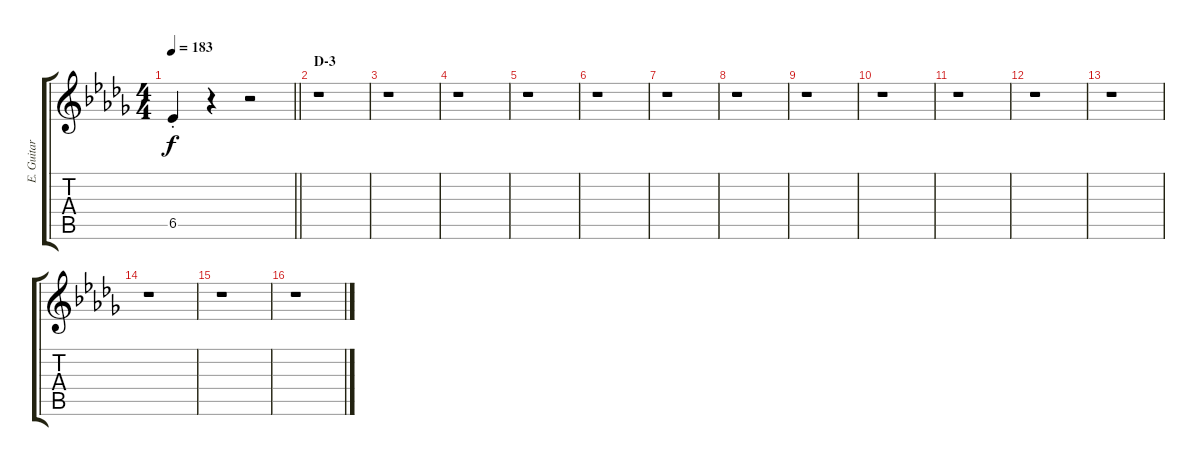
\track ("E. Guitar III" "E. Guitar ") {instrument overdrivenguitar}
\staff {score tabs}
\tuning (E4 B3 G3 D3 A2 E2) {hide}
\ts (4 4)
\tempo 183
\clef g2
\barLineRight lightlight
\ks db
6.5{st}.4{dy f} r.4 r.2 |
\section ("" "D-3")
r.1 |
r.1 |
r.1 |
r.1 |
r.1 |
r.1 |
r.1 |
r.1 |
r.1 |
r.1 |
r.1 |
r.1 |
r.1 |
r.1 |
r.1
